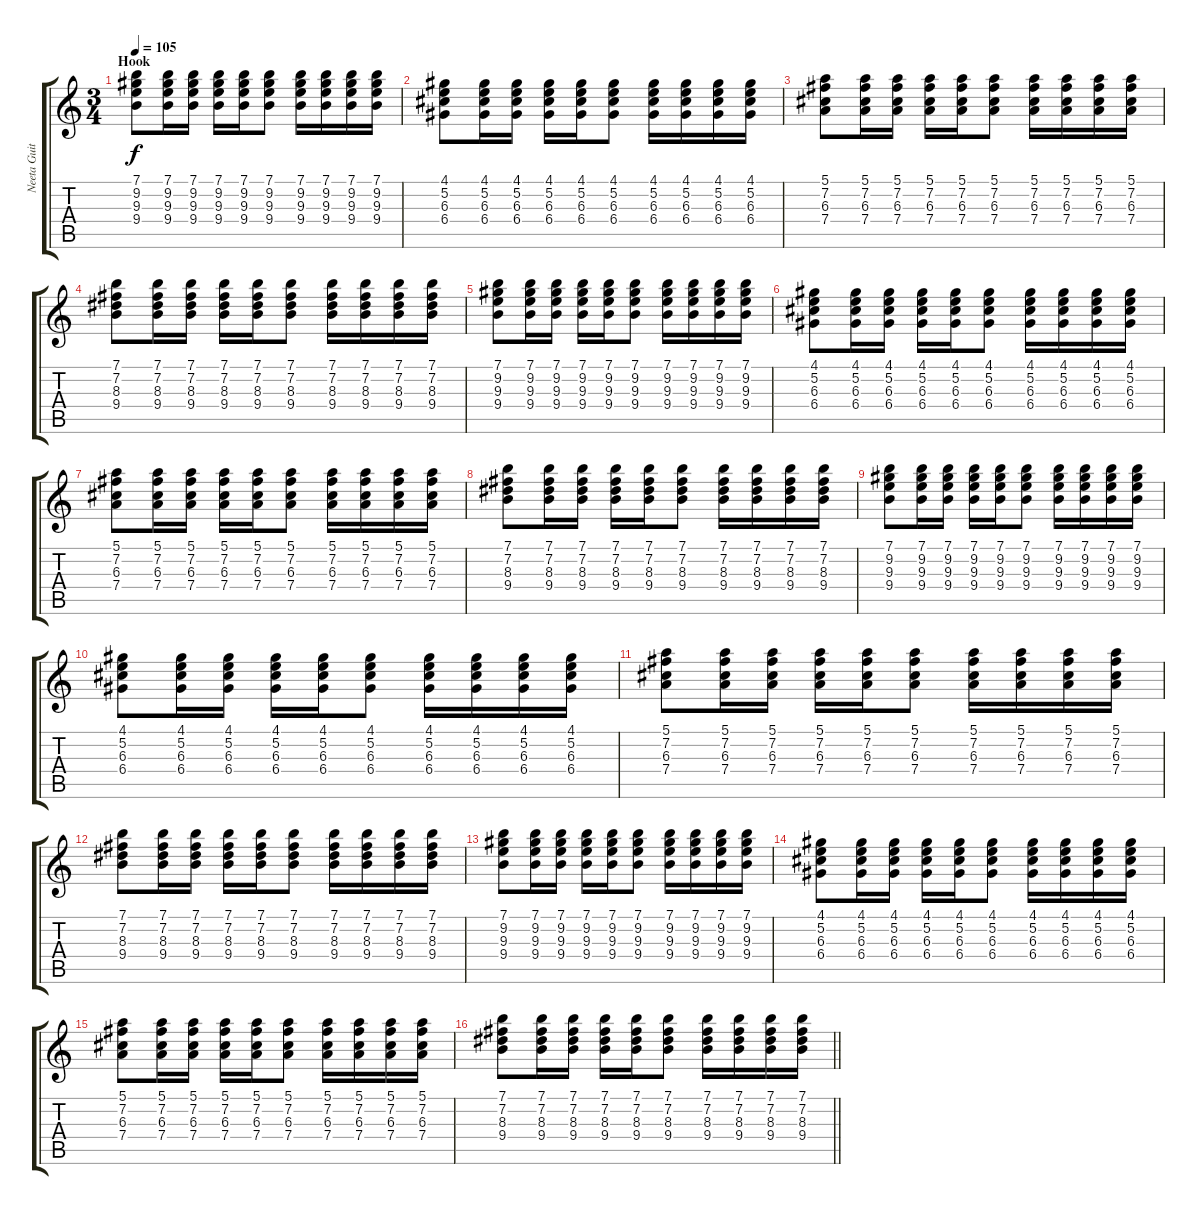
\track ("Neeta Guitar" "Neeta Guit") {instrument acousticguitarsteel}
\staff {score tabs}
\tuning (E4 B3 G3 D3 A2 E2) {hide}
\ts (3 4)
\section ("" "Hook")
\tempo 105
\clef g2
\ks c
(7.1 9.2 9.3 9.4).8{dy f} (7.1 9.2 9.3 9.4).16 (7.1 9.2 9.3 9.4).16 (7.1 9.2 9.3 9.4).16 (7.1 9.2 9.3 9.4).16 (7.1 9.2 9.3 9.4).8 (7.1 9.2 9.3 9.4).16 (7.1 9.2 9.3 9.4).16 (7.1 9.2 9.3 9.4).16 (7.1 9.2 9.3 9.4).16 |
(4.1 5.2 6.3 6.4).8 (4.1 5.2 6.3 6.4).16 (4.1 5.2 6.3 6.4).16 (4.1 5.2 6.3 6.4).16 (4.1 5.2 6.3 6.4).16 (4.1 5.2 6.3 6.4).8 (4.1 5.2 6.3 6.4).16 (4.1 5.2 6.3 6.4).16 (4.1 5.2 6.3 6.4).16 (4.1 5.2 6.3 6.4).16 |
(5.1 7.2 6.3 7.4).8 (5.1 7.2 6.3 7.4).16 (5.1 7.2 6.3 7.4).16 (5.1 7.2 6.3 7.4).16 (5.1 7.2 6.3 7.4).16 (5.1 7.2 6.3 7.4).8 (5.1 7.2 6.3 7.4).16 (5.1 7.2 6.3 7.4).16 (5.1 7.2 6.3 7.4).16 (5.1 7.2 6.3 7.4).16 |
(7.1 7.2 8.3 9.4).8 (7.1 7.2 8.3 9.4).16 (7.1 7.2 8.3 9.4).16 (7.1 7.2 8.3 9.4).16 (7.1 7.2 8.3 9.4).16 (7.1 7.2 8.3 9.4).8 (7.1 7.2 8.3 9.4).16 (7.1 7.2 8.3 9.4).16 (7.1 7.2 8.3 9.4).16 (7.1 7.2 8.3 9.4).16 |
(7.1 9.2 9.3 9.4).8 (7.1 9.2 9.3 9.4).16 (7.1 9.2 9.3 9.4).16 (7.1 9.2 9.3 9.4).16 (7.1 9.2 9.3 9.4).16 (7.1 9.2 9.3 9.4).8 (7.1 9.2 9.3 9.4).16 (7.1 9.2 9.3 9.4).16 (7.1 9.2 9.3 9.4).16 (7.1 9.2 9.3 9.4).16 |
(4.1 5.2 6.3 6.4).8 (4.1 5.2 6.3 6.4).16 (4.1 5.2 6.3 6.4).16 (4.1 5.2 6.3 6.4).16 (4.1 5.2 6.3 6.4).16 (4.1 5.2 6.3 6.4).8 (4.1 5.2 6.3 6.4).16 (4.1 5.2 6.3 6.4).16 (4.1 5.2 6.3 6.4).16 (4.1 5.2 6.3 6.4).16 |
(5.1 7.2 6.3 7.4).8 (5.1 7.2 6.3 7.4).16 (5.1 7.2 6.3 7.4).16 (5.1 7.2 6.3 7.4).16 (5.1 7.2 6.3 7.4).16 (5.1 7.2 6.3 7.4).8 (5.1 7.2 6.3 7.4).16 (5.1 7.2 6.3 7.4).16 (5.1 7.2 6.3 7.4).16 (5.1 7.2 6.3 7.4).16 |
(7.1 7.2 8.3 9.4).8 (7.1 7.2 8.3 9.4).16 (7.1 7.2 8.3 9.4).16 (7.1 7.2 8.3 9.4).16 (7.1 7.2 8.3 9.4).16 (7.1 7.2 8.3 9.4).8 (7.1 7.2 8.3 9.4).16 (7.1 7.2 8.3 9.4).16 (7.1 7.2 8.3 9.4).16 (7.1 7.2 8.3 9.4).16 |
(7.1 9.2 9.3 9.4).8 (7.1 9.2 9.3 9.4).16 (7.1 9.2 9.3 9.4).16 (7.1 9.2 9.3 9.4).16 (7.1 9.2 9.3 9.4).16 (7.1 9.2 9.3 9.4).8 (7.1 9.2 9.3 9.4).16 (7.1 9.2 9.3 9.4).16 (7.1 9.2 9.3 9.4).16 (7.1 9.2 9.3 9.4).16 |
(4.1 5.2 6.3 6.4).8 (4.1 5.2 6.3 6.4).16 (4.1 5.2 6.3 6.4).16 (4.1 5.2 6.3 6.4).16 (4.1 5.2 6.3 6.4).16 (4.1 5.2 6.3 6.4).8 (4.1 5.2 6.3 6.4).16 (4.1 5.2 6.3 6.4).16 (4.1 5.2 6.3 6.4).16 (4.1 5.2 6.3 6.4).16 |
(5.1 7.2 6.3 7.4).8 (5.1 7.2 6.3 7.4).16 (5.1 7.2 6.3 7.4).16 (5.1 7.2 6.3 7.4).16 (5.1 7.2 6.3 7.4).16 (5.1 7.2 6.3 7.4).8 (5.1 7.2 6.3 7.4).16 (5.1 7.2 6.3 7.4).16 (5.1 7.2 6.3 7.4).16 (5.1 7.2 6.3 7.4).16 |
(7.1 7.2 8.3 9.4).8 (7.1 7.2 8.3 9.4).16 (7.1 7.2 8.3 9.4).16 (7.1 7.2 8.3 9.4).16 (7.1 7.2 8.3 9.4).16 (7.1 7.2 8.3 9.4).8 (7.1 7.2 8.3 9.4).16 (7.1 7.2 8.3 9.4).16 (7.1 7.2 8.3 9.4).16 (7.1 7.2 8.3 9.4).16 |
(7.1 9.2 9.3 9.4).8 (7.1 9.2 9.3 9.4).16 (7.1 9.2 9.3 9.4).16 (7.1 9.2 9.3 9.4).16 (7.1 9.2 9.3 9.4).16 (7.1 9.2 9.3 9.4).8 (7.1 9.2 9.3 9.4).16 (7.1 9.2 9.3 9.4).16 (7.1 9.2 9.3 9.4).16 (7.1 9.2 9.3 9.4).16 |
(4.1 5.2 6.3 6.4).8 (4.1 5.2 6.3 6.4).16 (4.1 5.2 6.3 6.4).16 (4.1 5.2 6.3 6.4).16 (4.1 5.2 6.3 6.4).16 (4.1 5.2 6.3 6.4).8 (4.1 5.2 6.3 6.4).16 (4.1 5.2 6.3 6.4).16 (4.1 5.2 6.3 6.4).16 (4.1 5.2 6.3 6.4).16 |
(5.1 7.2 6.3 7.4).8 (5.1 7.2 6.3 7.4).16 (5.1 7.2 6.3 7.4).16 (5.1 7.2 6.3 7.4).16 (5.1 7.2 6.3 7.4).16 (5.1 7.2 6.3 7.4).8 (5.1 7.2 6.3 7.4).16 (5.1 7.2 6.3 7.4).16 (5.1 7.2 6.3 7.4).16 (5.1 7.2 6.3 7.4).16 |
\barLineRight lightlight
(7.1 7.2 8.3 9.4).8 (7.1 7.2 8.3 9.4).16 (7.1 7.2 8.3 9.4).16 (7.1 7.2 8.3 9.4).16 (7.1 7.2 8.3 9.4).16 (7.1 7.2 8.3 9.4).8 (7.1 7.2 8.3 9.4).16 (7.1 7.2 8.3 9.4).16 (7.1 7.2 8.3 9.4).16 (7.1 7.2 8.3 9.4).16
